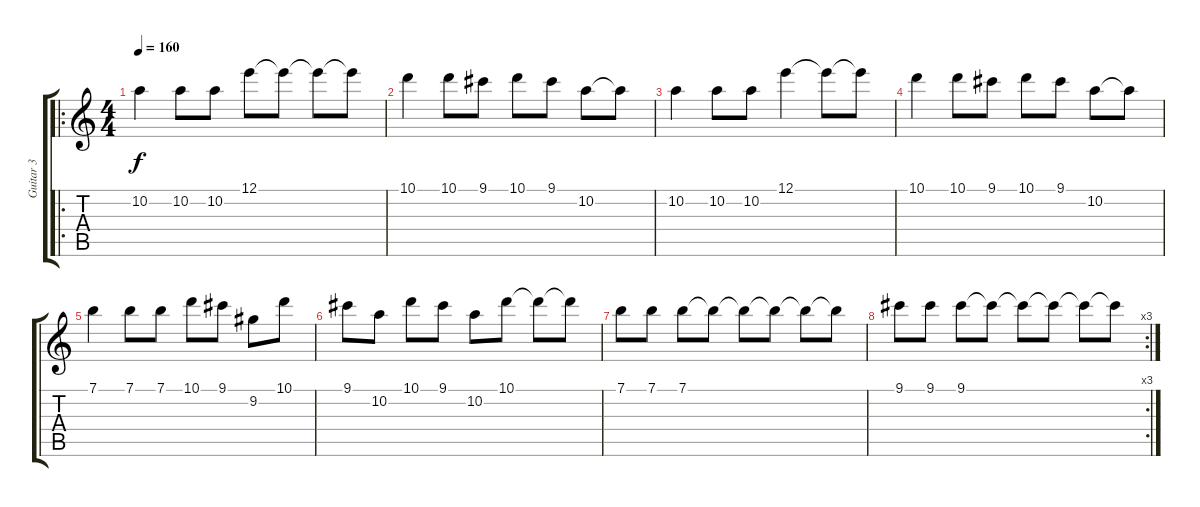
\track ("Guitar 3" "Guitar 3") {instrument distortionguitar}
\staff {score tabs}
\tuning (E4 B3 G3 D3 A2 E2) {hide}
\ro
\ts (4 4)
\tempo 160
\clef g2
\ks c
10.2.4{dy f} 10.2.8 10.2.8 12.1.8 12.1{t}.8 12.1{t}.8 12.1{t}.8 |
10.1.4 10.1.8 9.1.8 10.1.8 9.1.8 10.2.8 10.2{t}.8 |
10.2.4 10.2.8 10.2.8 12.1.4 12.1{t}.8 12.1{t}.8 |
10.1.4 10.1.8 9.1.8 10.1.8 9.1.8 10.2.8 10.2{t}.8 |
7.1.4 7.1.8 7.1.8 10.1.8 9.1.8 9.2.8 10.1.8 |
9.1.8 10.2.8 10.1.8 9.1.8 10.2.8 10.1.8 10.1{t}.8 10.1{t}.8 |
7.1.8 7.1.8 7.1.8 7.1{t}.8 7.1{t}.8 7.1{t}.8 7.1{t}.8 7.1{t}.8 |
\rc 3
9.1.8 9.1.8 9.1.8 9.1{t}.8 9.1{t}.8 9.1{t}.8 9.1{t}.8 9.1{t}.8
